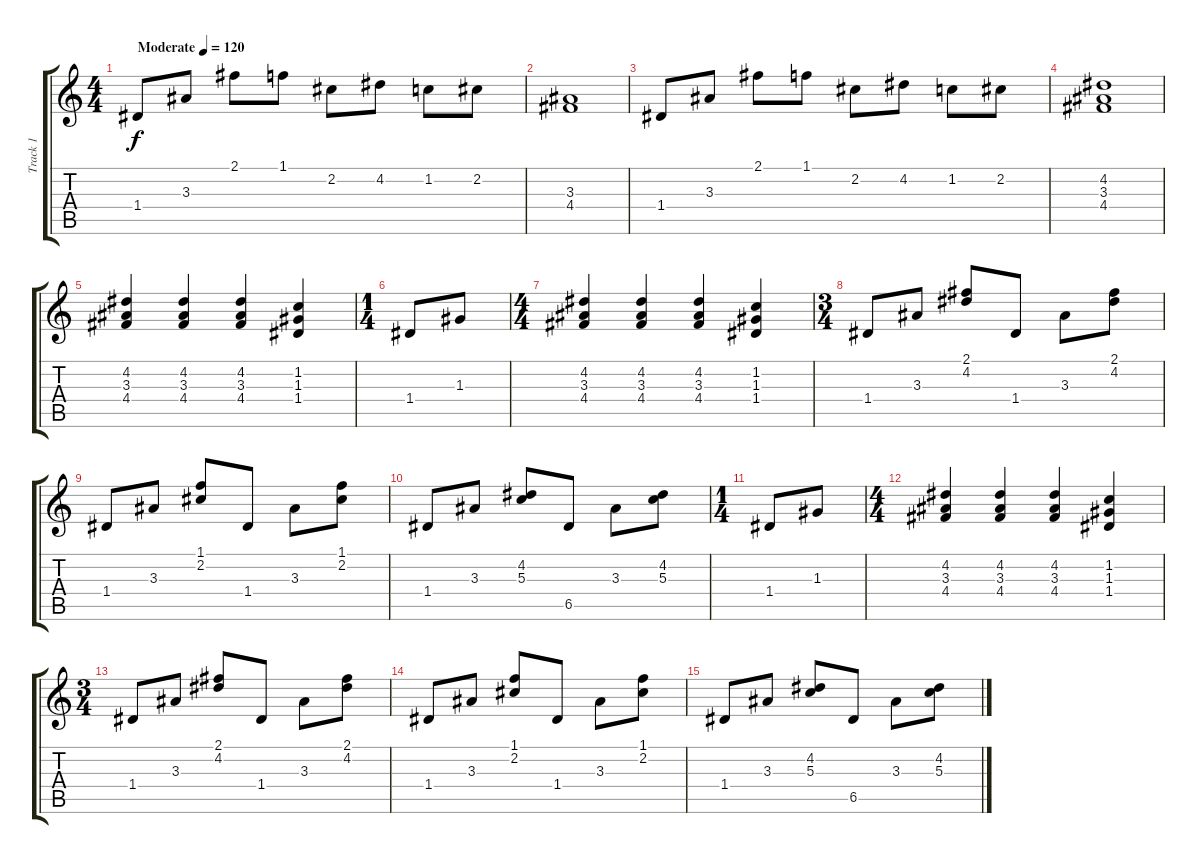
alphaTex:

\track ("Track 1" "Track 1") {instrument acousticguitarsteel}
\staff {score tabs}
\tuning (E4 B3 G3 D3 A2 E2) {hide}
\ts (4 4)
\tempo (120 "Moderate")
\clef g2
\ks c
1.4.8{dy f instrument acousticguitarsteel} 3.3.8 2.1.8 1.1.8 2.2.8 4.2.8 1.2.8 2.2.8 |
(3.3 4.4).1 |
1.4.8 3.3.8 2.1.8 1.1.8 2.2.8 4.2.8 1.2.8 2.2.8 |
(4.2 3.3 4.4).1 |
(4.2 3.3 4.4).4 (4.2 3.3 4.4).4 (4.2 3.3 4.4).4 (1.2 1.3 1.4).4 |
\ts (1 4)
1.4.8 1.3.8 |
\ts (4 4)
(4.2 3.3 4.4).4 (4.2 3.3 4.4).4 (4.2 3.3 4.4).4 (1.2 1.3 1.4).4 |
\ts (3 4)
1.4.8 3.3.8 (2.1 4.2).8 1.4.8 3.3.8 (2.1 4.2).8 |
1.4.8 3.3.8 (1.1 2.2).8 1.4.8 3.3.8 (1.1 2.2).8 |
1.4.8 3.3.8 (4.2 5.3).8 6.5.8 3.3.8 (4.2 5.3).8 |
\ts (1 4)
1.4.8 1.3.8 |
\ts (4 4)
(4.2 3.3 4.4).4 (4.2 3.3 4.4).4 (4.2 3.3 4.4).4 (1.2 1.3 1.4).4 |
\ts (3 4)
1.4.8 3.3.8 (2.1 4.2).8 1.4.8 3.3.8 (2.1 4.2).8 |
1.4.8 3.3.8 (1.1 2.2).8 1.4.8 3.3.8 (1.1 2.2).8 |
1.4.8 3.3.8 (4.2 5.3).8 6.5.8 3.3.8 (4.2 5.3).8
